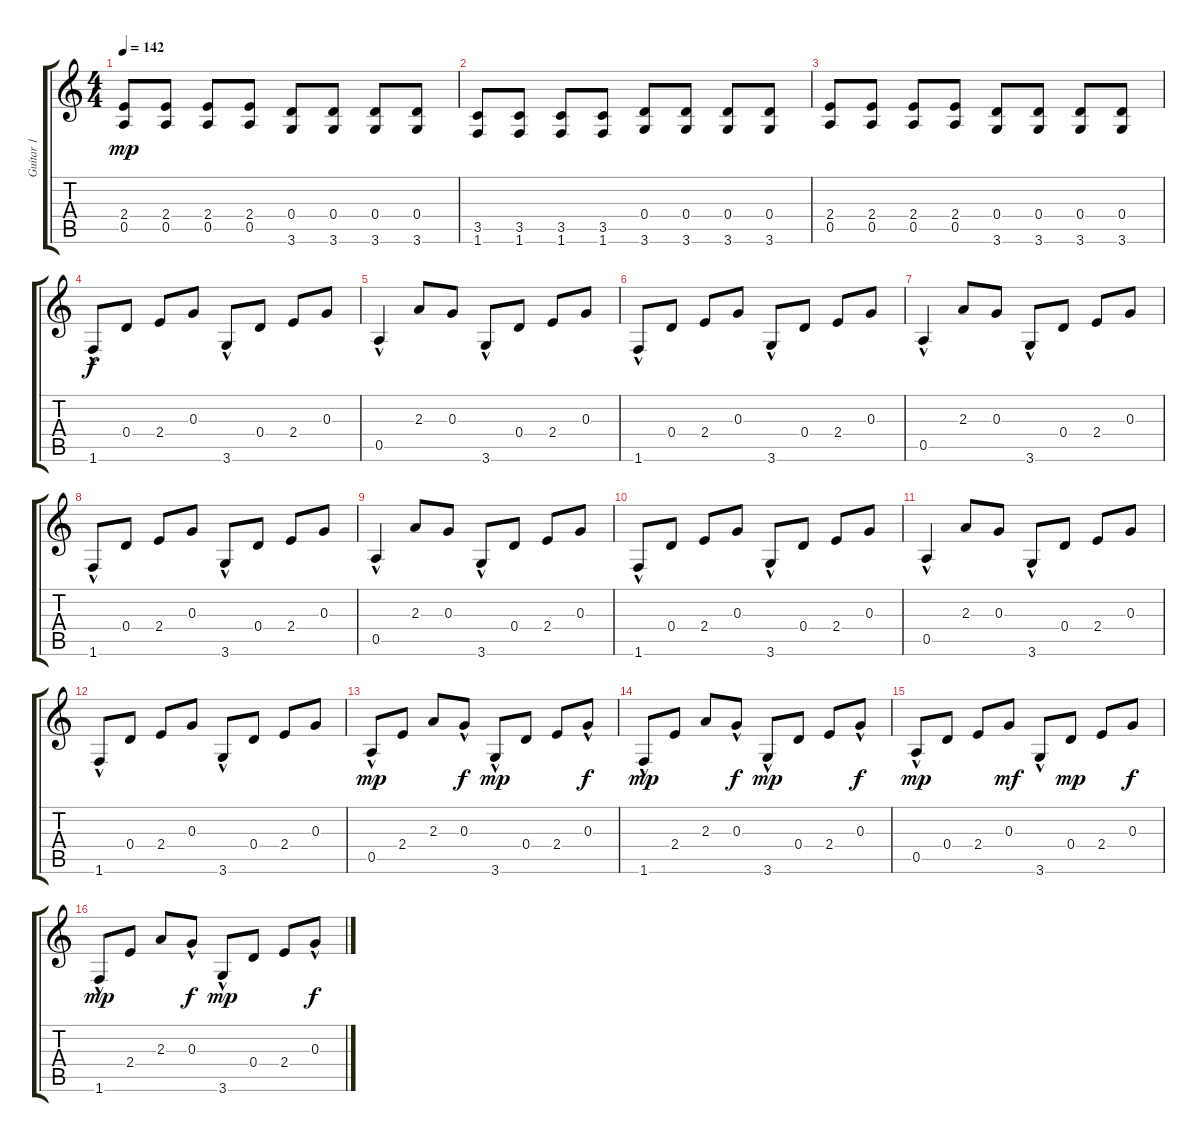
\track ("Guitar 1" "Guitar 1") {instrument electricguitarclean}
\staff {score tabs}
\tuning (E4 B3 G3 D3 A2 E2) {hide}
\ts (4 4)
\tempo 142
\clef g2
\ks c
(2.4 0.5).8{dy mp} (2.4 0.5).8 (2.4 0.5).8 (2.4 0.5).8 (0.4 3.6).8 (0.4 3.6).8 (0.4 3.6).8 (0.4 3.6).8 |
(3.5 1.6).8 (3.5 1.6).8 (3.5 1.6).8 (3.5 1.6).8 (0.4 3.6).8 (0.4 3.6).8 (0.4 3.6).8 (0.4 3.6).8 |
(2.4 0.5).8 (2.4 0.5).8 (2.4 0.5).8 (2.4 0.5).8 (0.4 3.6).8 (0.4 3.6).8 (0.4 3.6).8 (0.4 3.6).8 |
1.6{hac}.8{dy f} 0.4.8 2.4.8 0.3.8 3.6{hac}.8 0.4.8 2.4.8 0.3.8 |
0.5{hac}.4 2.3.8 0.3.8 3.6{hac}.8 0.4.8 2.4.8 0.3.8 |
1.6{hac}.8 0.4.8 2.4.8 0.3.8 3.6{hac}.8 0.4.8 2.4.8 0.3.8 |
0.5{hac}.4 2.3.8 0.3.8 3.6{hac}.8 0.4.8 2.4.8 0.3.8 |
1.6{hac}.8 0.4.8 2.4.8 0.3.8 3.6{hac}.8 0.4.8 2.4.8 0.3.8 |
0.5{hac}.4 2.3.8 0.3.8 3.6{hac}.8 0.4.8 2.4.8 0.3.8 |
1.6{hac}.8 0.4.8 2.4.8 0.3.8 3.6{hac}.8 0.4.8 2.4.8 0.3.8 |
0.5{hac}.4 2.3.8 0.3.8 3.6{hac}.8 0.4.8 2.4.8 0.3.8 |
1.6{hac}.8 0.4.8 2.4.8 0.3.8 3.6{hac}.8 0.4.8 2.4.8 0.3.8 |
0.5{hac}.8{dy mp} 2.4.8 2.3.8 0.3{hac}.8{dy f} 3.6{hac}.8{dy mp} 0.4.8 2.4.8 0.3{hac}.8{dy f} |
1.6{hac}.8{dy mp} 2.4.8 2.3.8 0.3{hac}.8{dy f} 3.6{hac}.8{dy mp} 0.4.8 2.4.8 0.3{hac}.8{dy f} |
0.5{hac}.8{dy mp} 0.4.8 2.4.8 0.3.8{dy mf} 3.6{hac}.8 0.4.8{dy mp} 2.4.8 0.3.8{dy f} |
1.6{hac}.8{dy mp} 2.4.8 2.3.8 0.3{hac}.8{dy f} 3.6{hac}.8{dy mp} 0.4.8 2.4.8 0.3{hac}.8{dy f}
